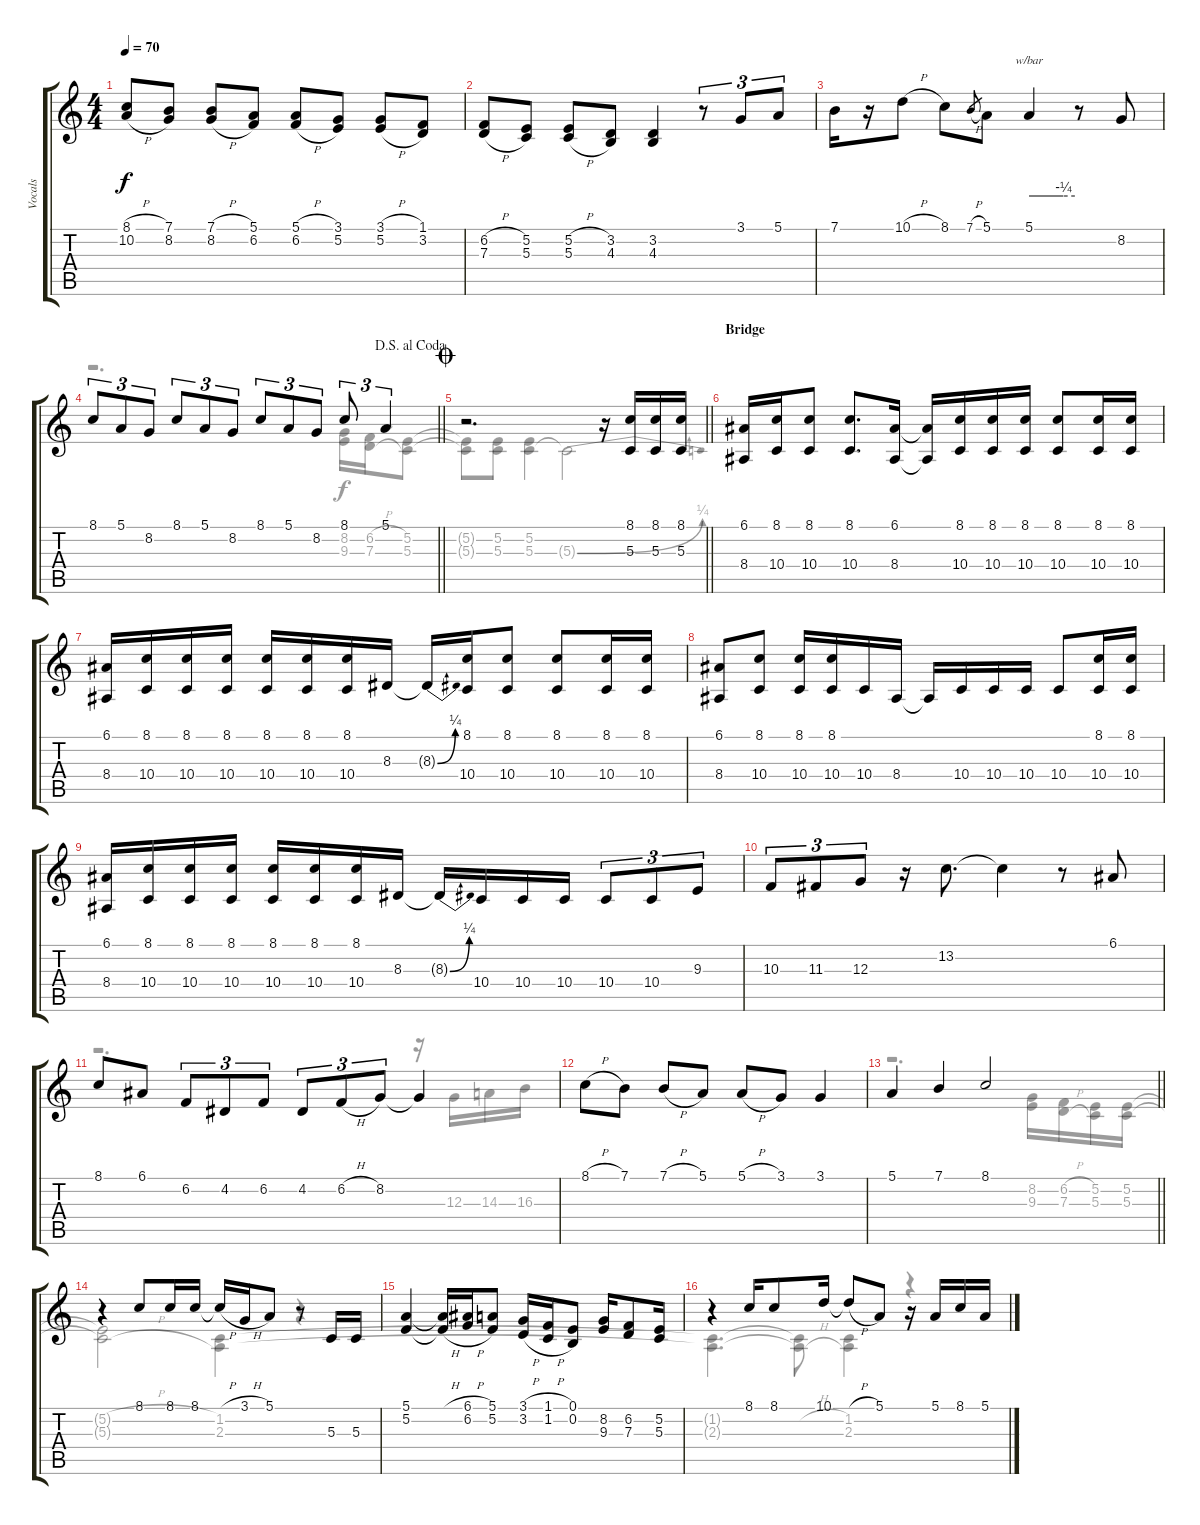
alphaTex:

\track ("Vocals" "Vocals") {instrument synthvoice}
\staff {score tabs}
\tuning (E4 B3 G3 D3 A2 E2) {hide}
\voice
\ts (4 4)
\tempo 70
\clef g2
\ks c
(8.1{h} 10.2{h}).8{dy f} (7.1 8.2).8 (7.1{h} 8.2{h}).8 (5.1 6.2).8 (5.1{h} 6.2{h}).8 (3.1 5.2).8 (3.1{h} 5.2{h}).8 (1.1 3.2).8 |
(6.2{h} 7.3{h}).8 (5.2 5.3).8 (5.2{h} 5.3{h}).8 (3.2 4.3).8 (3.2 4.3).4 r.8{tu (3 2)} 3.1.8{tu (3 2)} 5.1.8{tu (3 2)} |
7.1.16 r.16 10.1{h}.8 8.1.8 7.1{h}.8{gr} 5.1.8 5.1.4{tbe (custom default 0 0 45 -1 60 -1)} r.8 8.2.8 |
\jump dalsegnoalcoda
\barLineRight lightlight
8.1.8{tu (3 2)} 5.1.8{tu (3 2)} 8.2.8{tu (3 2)} 8.1.8{tu (3 2)} 5.1.8{tu (3 2)} 8.2.8{tu (3 2)} 8.1.8{tu (3 2)} 5.1.8{tu (3 2)} 8.2.8{tu (3 2)} 8.1.8{tu (3 2)} 5.1.4{tu (3 2)} |
\jump coda
\barLineRight lightlight
r.2{d} r.16 (8.1 5.3).16 (8.1 5.3).16 (8.1 5.3).16 |
\section ("" "Bridge")
(6.1 8.4).16 (8.1 10.4).16 (8.1 10.4).8 (8.1 10.4).8{d} (6.1 8.4).16 (6.1{t} 8.4{t}).16 (8.1 10.4).16 (8.1 10.4).16 (8.1 10.4).16 (8.1 10.4).8 (8.1 10.4).16 (8.1 10.4).16 |
(6.1 8.4).16 (8.1 10.4).16 (8.1 10.4).16 (8.1 10.4).16 (8.1 10.4).16 (8.1 10.4).16 (8.1 10.4).16 8.3.16 8.3{be (bend 0 0 60 1) t}.16 (8.1 10.4).16 (8.1 10.4).8 (8.1 10.4).8 (8.1 10.4).16 (8.1 10.4).16 |
(6.1 8.4).8 (8.1 10.4).8 (8.1 10.4).16 (8.1 10.4).16 10.4.16 8.4.16 8.4{t}.16 10.4.16 10.4.16 10.4.16 10.4.8 (8.1 10.4).16 (8.1 10.4).16 |
(6.1 8.4).16 (8.1 10.4).16 (8.1 10.4).16 (8.1 10.4).16 (8.1 10.4).16 (8.1 10.4).16 (8.1 10.4).16 8.3.16 8.3{be (bend 0 0 60 1) t}.16 10.4.16 10.4.16 10.4.16 10.4.8{tu (3 2)} 10.4.8{tu (3 2)} 9.3.8{tu (3 2)} |
10.3.8{tu (3 2)} 11.3.8{tu (3 2)} 12.3.8{tu (3 2)} r.16 13.2.8{d} 13.2{t}.4 r.8 6.1.8 |
8.1.8 6.1.8 6.2.8{tu (3 2)} 4.2.8{tu (3 2)} 6.2.8{tu (3 2)} 4.2.8{tu (3 2)} 6.2{h}.8{tu (3 2)} 8.2.8{tu (3 2)} 8.2{t}.4 |
8.1{h}.8 7.1.8 7.1{h}.8 5.1.8 5.1{h}.8 3.1.8 3.1.4 |
\barLineRight lightlight
5.1.4 7.1.4 8.1.2 |
r.4 8.1.8 8.1.16 8.1.16 8.1{h t}.16 3.1{h}.16 5.1.8 r.8 5.3.16 5.3.16 |
(5.1 5.2).4 (5.1{h t} 5.2{h t}).16 (6.1{h} 6.2{h}).16 (5.1 5.2).8 (3.1{h} 3.2{h}).16 (1.1{h} 1.2{h}).16 (0.1 0.2).8 (8.2 9.3).16 (6.2 7.3).8 (5.2 5.3).16 |
r.4 8.1.16 8.1.8 10.1.16 10.1{h t}.8 5.1.8 r.16 5.1.16 8.1.16 5.1.16
\voice
\clef g2
\ottava regular
\simile none
\ks c
|
|
|
\barLineRight lightlight
r.2{d} (8.2 9.3).16 (6.2{h} 7.3{h}).16 (5.2 5.3).8 |
\barLineRight lightlight
(5.2{t} 5.3{t}).8 (5.2 5.3).8 (5.2 5.3).4 5.3{be (bend 0 0 60 1) t}.2 |
|
|
|
|
|
r.2{d} r.16 12.3.16 14.3.16 16.3.16 |
|
\barLineRight lightlight
r.2{d} (8.2 9.3).16 (6.2{h} 7.3{h}).16 (5.2 5.3).16 (5.2 5.3).16 |
(5.2{h t} 5.3{h t}).2 (1.2 2.3).4 r.4 |
|
(1.2{t} 2.3{t}).4{d} (1.2{h t} 2.3{h t}).8 (1.2 2.3).4 r.4
